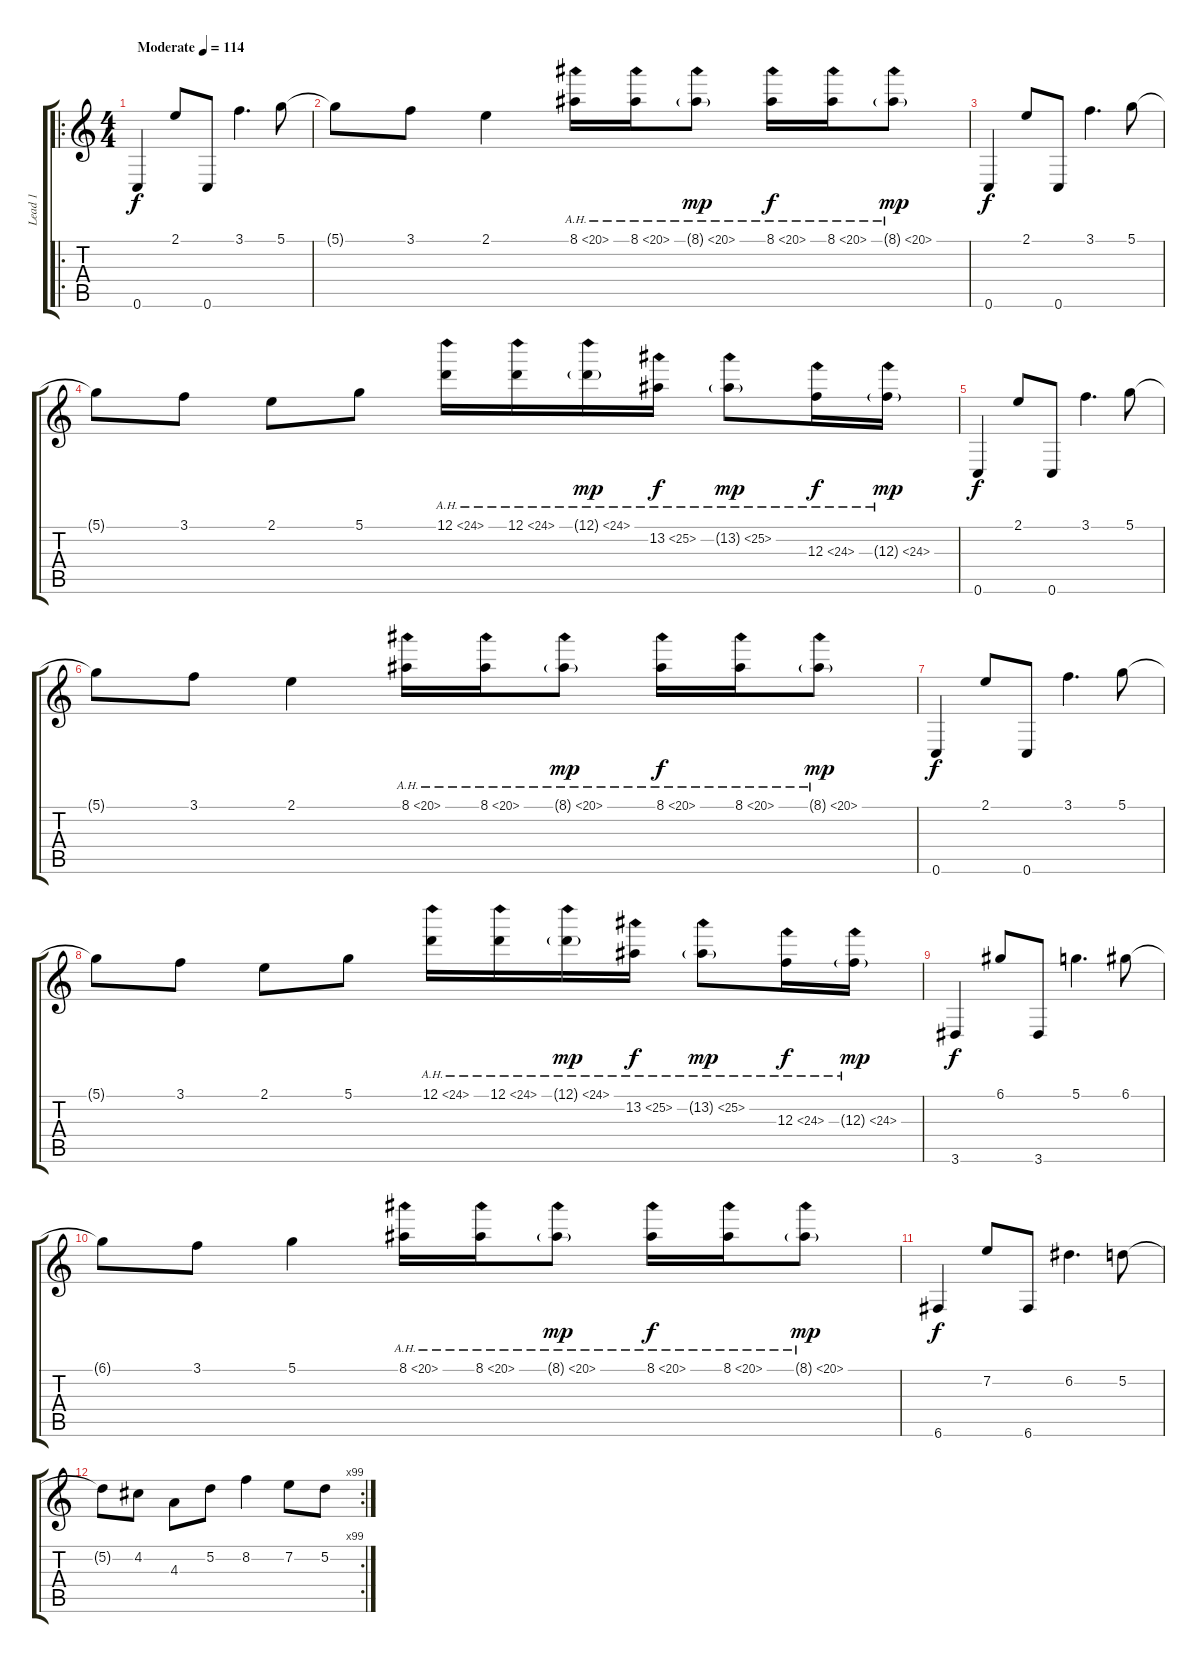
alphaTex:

\track ("Lead 1" "Lead 1") {instrument acousticguitarsteel}
\staff {score tabs}
\tuning (D4 A3 F3 C3 G2 C2) {hide}
\ro
\ts (4 4)
\tempo (114 "Moderate")
\clef g2
\ks c
0.6.4{dy f instrument acousticguitarsteel} 2.1.8 0.6.8 3.1.4{d} 5.1.8 |
5.1{t}.8 3.1.8 2.1.4 8.1{ah 12}.16 8.1{ah 12}.16 8.1{ah 12 g}.8{dy mp} 8.1{ah 12}.16{dy f} 8.1{ah 12}.16 8.1{ah 12 g}.8{dy mp} |
0.6.4{dy f} 2.1.8 0.6.8 3.1.4{d} 5.1.8 |
5.1{t}.8 3.1.8 2.1.8 5.1.8 12.1{ah 12}.16 12.1{ah 12}.16 12.1{ah 12 g}.16{dy mp} 13.2{ah 12}.16{dy f} 13.2{ah 12 g}.8{dy mp} 12.3{ah 12}.16{dy f} 12.3{ah 12 g}.16{dy mp} |
0.6.4{dy f} 2.1.8 0.6.8 3.1.4{d} 5.1.8 |
5.1{t}.8 3.1.8 2.1.4 8.1{ah 12}.16 8.1{ah 12}.16 8.1{ah 12 g}.8{dy mp} 8.1{ah 12}.16{dy f} 8.1{ah 12}.16 8.1{ah 12 g}.8{dy mp} |
0.6.4{dy f} 2.1.8 0.6.8 3.1.4{d} 5.1.8 |
5.1{t}.8 3.1.8 2.1.8 5.1.8 12.1{ah 12}.16 12.1{ah 12}.16 12.1{ah 12 g}.16{dy mp} 13.2{ah 12}.16{dy f} 13.2{ah 12 g}.8{dy mp} 12.3{ah 12}.16{dy f} 12.3{ah 12 g}.16{dy mp} |
3.6.4{dy f} 6.1.8 3.6.8 5.1.4{d} 6.1.8 |
6.1{t}.8 3.1.8 5.1.4 8.1{ah 12}.16 8.1{ah 12}.16 8.1{ah 12 g}.8{dy mp} 8.1{ah 12}.16{dy f} 8.1{ah 12}.16 8.1{ah 12 g}.8{dy mp} |
6.6.4{dy f} 7.2.8 6.6.8 6.2.4{d} 5.2.8 |
\rc 99
5.2{t}.8 4.2.8 4.3.8 5.2.8 8.2.4 7.2.8 5.2.8
